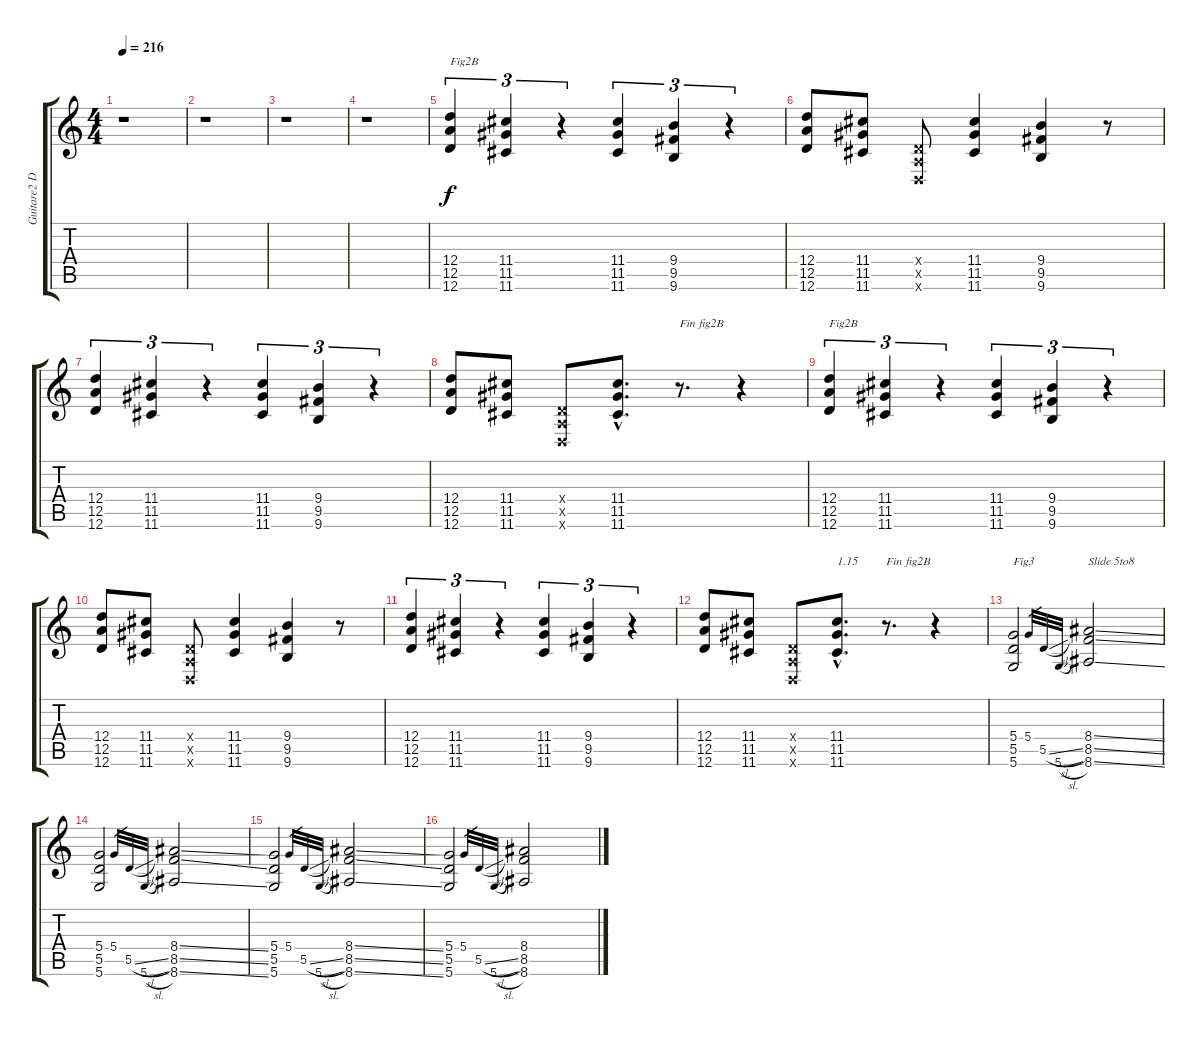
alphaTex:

\track ("Guitare2 Dr-D" "Guitare2 D") {instrument distortionguitar}
\staff {score tabs}
\tuning (E4 B3 G3 D3 A2 D2) {hide}
\ts (4 4)
\tempo 216
\clef g2
\ks c
r.1{dy f} |
r.1 |
r.1 |
r.1 |
(12.4 12.5 12.6).4{tu (3 2) txt "Fig2B"} (11.4 11.5 11.6).4{tu (3 2)} r.4{tu (3 2)} (11.4 11.5 11.6).4{tu (3 2)} (9.4 9.5 9.6).4{tu (3 2)} r.4{tu (3 2)} |
(12.4 12.5 12.6).8 (11.4 11.5 11.6).8 (0.4{x} 0.5{x} 0.6{x}).8 (11.4 11.5 11.6).4 (9.4 9.5 9.6).4 r.8 |
(12.4 12.5 12.6).4{tu (3 2)} (11.4 11.5 11.6).4{tu (3 2)} r.4{tu (3 2)} (11.4 11.5 11.6).4{tu (3 2)} (9.4 9.5 9.6).4{tu (3 2)} r.4{tu (3 2)} |
(12.4 12.5 12.6).8 (11.4 11.5 11.6).8 (0.4{x} 0.5{x} 0.6{x}).8 (11.4{hac} 11.5{hac} 11.6{hac}).8{d} r.8{d txt "Fin fig2B"} r.4 |
(12.4 12.5 12.6).4{tu (3 2) txt "Fig2B"} (11.4 11.5 11.6).4{tu (3 2)} r.4{tu (3 2)} (11.4 11.5 11.6).4{tu (3 2)} (9.4 9.5 9.6).4{tu (3 2)} r.4{tu (3 2)} |
(12.4 12.5 12.6).8 (11.4 11.5 11.6).8 (0.4{x} 0.5{x} 0.6{x}).8 (11.4 11.5 11.6).4 (9.4 9.5 9.6).4 r.8 |
(12.4 12.5 12.6).4{tu (3 2)} (11.4 11.5 11.6).4{tu (3 2)} r.4{tu (3 2)} (11.4 11.5 11.6).4{tu (3 2)} (9.4 9.5 9.6).4{tu (3 2)} r.4{tu (3 2)} |
(12.4 12.5 12.6).8 (11.4 11.5 11.6).8 (0.4{x} 0.5{x} 0.6{x}).8 (11.4{hac} 11.5{hac} 11.6{hac}).8{d txt "1.15"} r.8{d txt "Fin fig2B"} r.4 |
(5.4 5.5 5.6).2{txt "Fig3"} 5.4.32{gr} 5.5{sl}.32{gr} 5.6{sl}.32{gr} (8.4{ss} 8.5{ss} 8.6{ss}).2{txt "Slide 5to8"} |
(5.4 5.5 5.6).2 5.4.32{gr} 5.5{sl}.32{gr} 5.6{sl}.32{gr} (8.4{ss} 8.5{ss} 8.6{ss}).2 |
(5.4 5.5 5.6).2 5.4.32{gr} 5.5{sl}.32{gr} 5.6{sl}.32{gr} (8.4{ss} 8.5{ss} 8.6{ss}).2 |
(5.4 5.5 5.6).2 5.4.32{gr} 5.5{sl}.32{gr} 5.6{sl}.32{gr} (8.4{ss} 8.5 8.6).2
